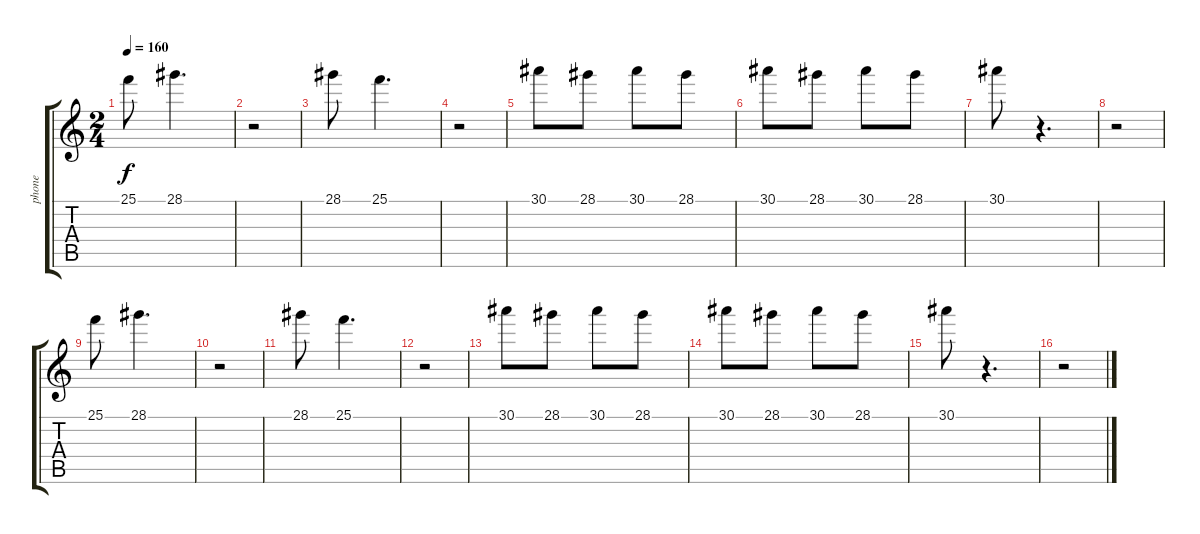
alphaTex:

\track ("phone" "phone") {instrument mutedtrumpet}
\staff {score tabs}
\tuning (E4 B3 G3 D3 A2 E2) {hide}
\ts (2 4)
\tempo 160
\clef g2
\ks c
25.1.8{dy f} 28.1.4{d} |
r.2 |
28.1.8 25.1.4{d} |
r.2 |
30.1.8 28.1.8 30.1.8 28.1.8 |
30.1.8 28.1.8 30.1.8 28.1.8 |
30.1.8 r.4{d} |
r.2 |
25.1.8 28.1.4{d} |
r.2 |
28.1.8 25.1.4{d} |
r.2 |
30.1.8 28.1.8 30.1.8 28.1.8 |
30.1.8 28.1.8 30.1.8 28.1.8 |
30.1.8 r.4{d} |
r.2
